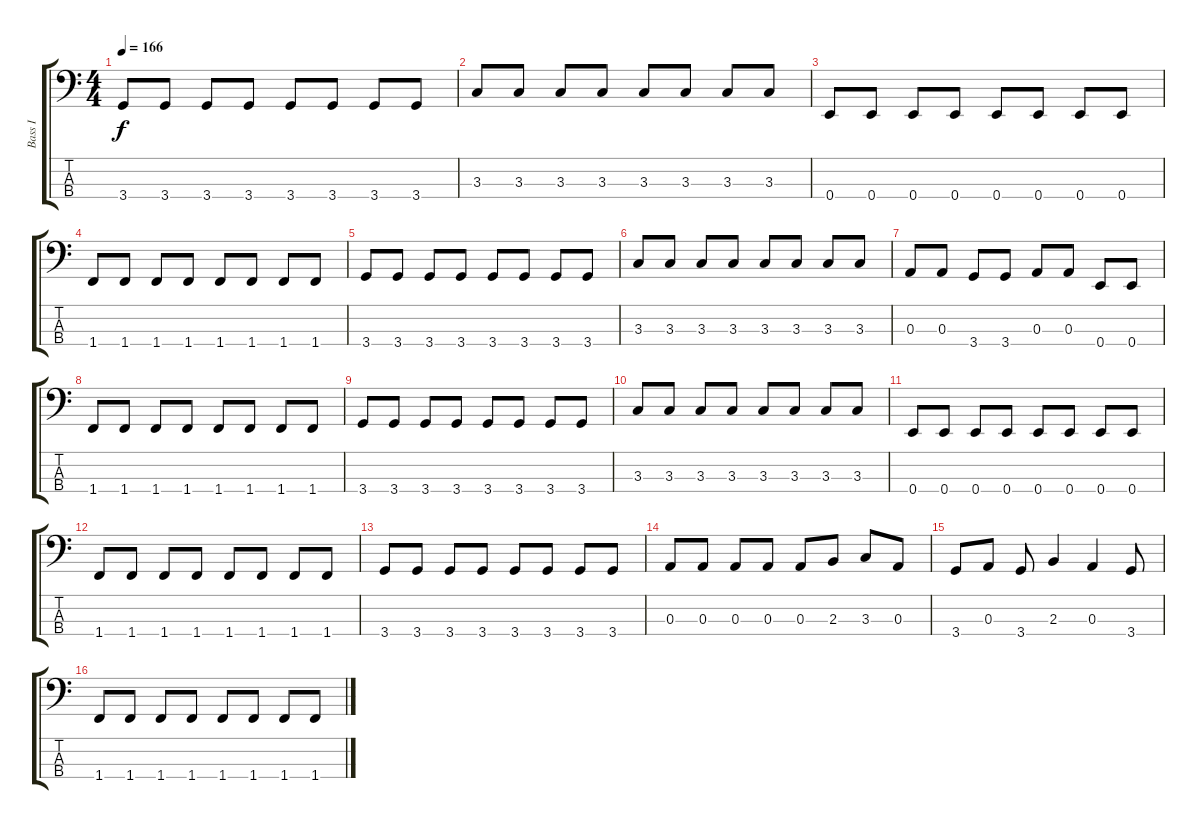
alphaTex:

\track ("Bass I" "Bass I") {instrument electricbassfinger}
\staff {score tabs}
\tuning (G2 D2 A1 E1) {hide}
\ts (4 4)
\tempo 166
\clef f4
\ks c
3.4.8{dy f} 3.4.8 3.4.8 3.4.8 3.4.8 3.4.8 3.4.8 3.4.8 |
3.3.8 3.3.8 3.3.8 3.3.8 3.3.8 3.3.8 3.3.8 3.3.8 |
0.4.8 0.4.8 0.4.8 0.4.8 0.4.8 0.4.8 0.4.8 0.4.8 |
1.4.8 1.4.8 1.4.8 1.4.8 1.4.8 1.4.8 1.4.8 1.4.8 |
3.4.8 3.4.8 3.4.8 3.4.8 3.4.8 3.4.8 3.4.8 3.4.8 |
3.3.8 3.3.8 3.3.8 3.3.8 3.3.8 3.3.8 3.3.8 3.3.8 |
0.3.8 0.3.8 3.4.8 3.4.8 0.3.8 0.3.8 0.4.8 0.4.8 |
1.4.8 1.4.8 1.4.8 1.4.8 1.4.8 1.4.8 1.4.8 1.4.8 |
3.4.8 3.4.8 3.4.8 3.4.8 3.4.8 3.4.8 3.4.8 3.4.8 |
3.3.8 3.3.8 3.3.8 3.3.8 3.3.8 3.3.8 3.3.8 3.3.8 |
0.4.8 0.4.8 0.4.8 0.4.8 0.4.8 0.4.8 0.4.8 0.4.8 |
1.4.8 1.4.8 1.4.8 1.4.8 1.4.8 1.4.8 1.4.8 1.4.8 |
3.4.8 3.4.8 3.4.8 3.4.8 3.4.8 3.4.8 3.4.8 3.4.8 |
0.3.8 0.3.8 0.3.8 0.3.8 0.3.8 2.3.8 3.3.8 0.3.8 |
3.4.8 0.3.8 3.4.8 2.3.4 0.3.4 3.4.8 |
1.4.8 1.4.8 1.4.8 1.4.8 1.4.8 1.4.8 1.4.8 1.4.8
